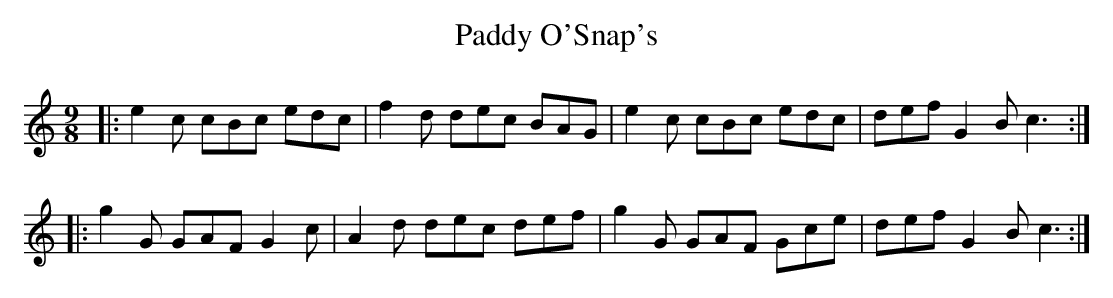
X:1
T: Paddy O'Snap's
M: 9/8
L: 1/8
K: Cmaj
|:e2c cBc edc|f2d dec BAG|e2c cBc edc|def G2B c3:|
|:g2G GAF G2c|A2d dec def|g2G GAF Gce|def G2B c3:|
